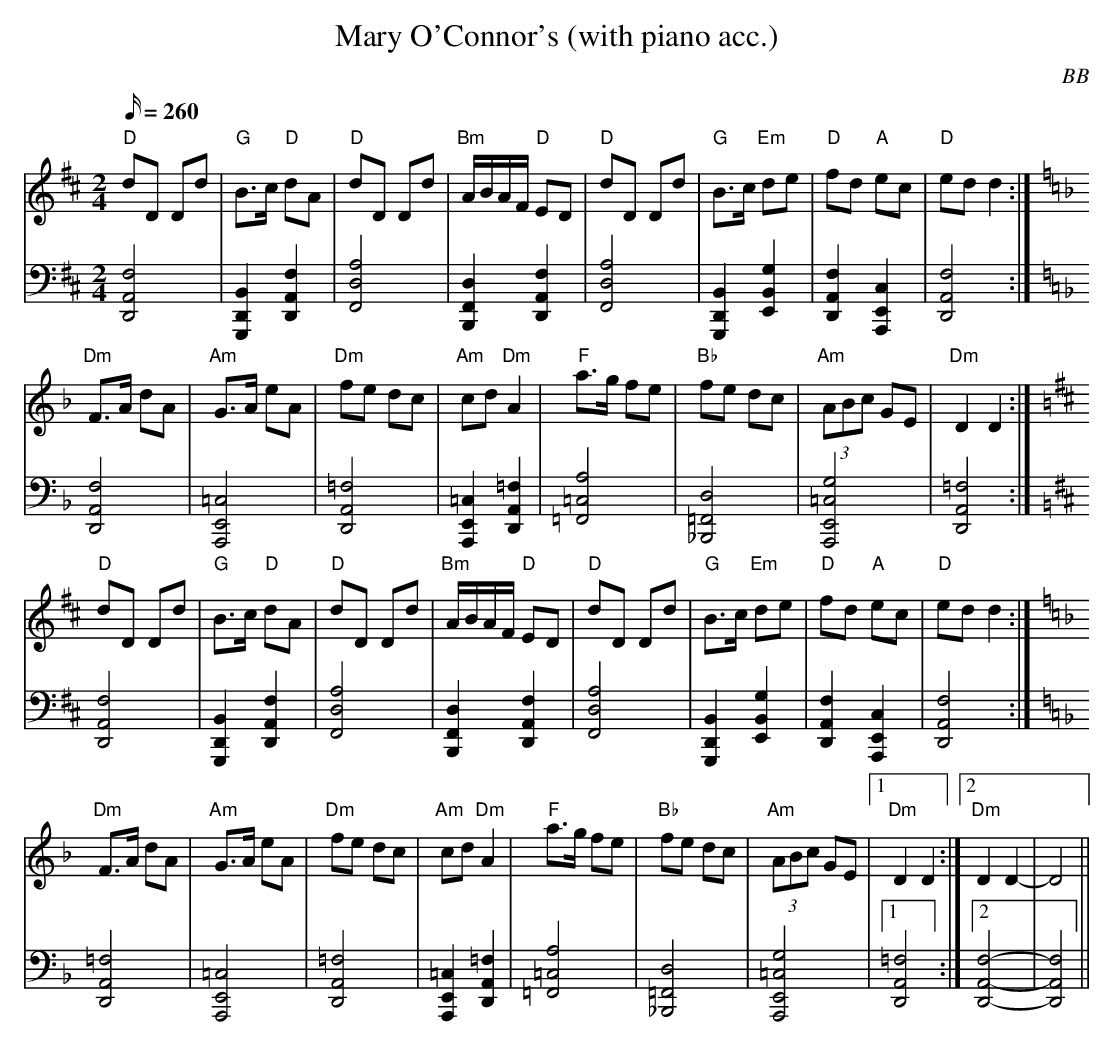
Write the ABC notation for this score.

X:1
T: Mary O'Connor's (with piano acc.)
C: BB
M: 2/4
Q: 260
L: 1/8
V: 1 program 1 21 %acc
V: 2 volume=70 clef=bass m=D program 1 01
K: D
[V:1] "D"dD Dd | "G"B>c "D"dA |"D"dD Dd | "Bm"A/B/A/F/ "D"ED | "D"dD Dd |\
"G"B>c "Em"de | "D"fd "A"ec | "D"ed d2 :|
[V:2] [D,4F4A,4]|[G,,2B,2D,2][D,2F2A,2]|[D4F,4A4]|[B,,2D2F,2][D,2F2A,2]|\
[D4F,4A4]|[G,,2B,2D,2][E,2G2B,2]|[D,2F2A,2][A,,2C2E,2]|[D,4F4A,4]:|
[V:1][K: Dm] "Dm"F>A dA | "Am"G>A eA | "Dm"fe dc | "Am"cd "Dm"A2 | "F"a>g fe |\
"Bb"fe dc | "Am"(3ABc GE | "Dm"D2 D2 :|
[V:2][K: Dm] [D,4F4A,4]|[A,,4=C4E,4]|[D,4=F4A,4]|[A,,2=C2E,2][D,2=F2A,2]|\
[=F,4=C4A4]|[_B,,4D4=F,4]|[A,,4=C4E,4G4]|[D,4=F4A,4]:|
[V:1][K:D] "D"dD Dd | "G"B>c "D"dA |"D"dD Dd | "Bm"A/B/A/F/ "D"ED | "D"dD Dd |\
"G"B>c "Em"de | "D"fd "A"ec | "D"ed d2 :|
[V:2][K:D] [D,4F4A,4]|[G,,2B,2D,2][D,2F2A,2]|[D4F,4A4]|[B,,2D2F,2][D,2F2A,2]|\
[D4F,4A4]|[G,,2B,2D,2][E,2G2B,2]|[D,2F2A,2][A,,2C2E,2]|[D,4F4A,4]:|
[V:1][K:Dm] "Dm"F>A dA | "Am"G>A eA | "Dm"fe dc | "Am"cd "Dm"A2 | "F"a>g fe |\
"Bb"fe dc | "Am"(3ABc GE |1 "Dm"D2 D2 :|2 "Dm" D2 D2-|D4||
[V:2][K:Dm] [D,4=F4A,4]|[A,,4=C4E,4]|[D,4=F4A,4]|[A,,2=C2E,2][D,2=F2A,2]|\
[=F,4=C4A4]|[_B,,4D4=F,4]|[A,,4=C4E,4G4]|1 [D,4=F4A,4]:|2 [D,4-F4-A,4-]|[D,4F4A,4]||
